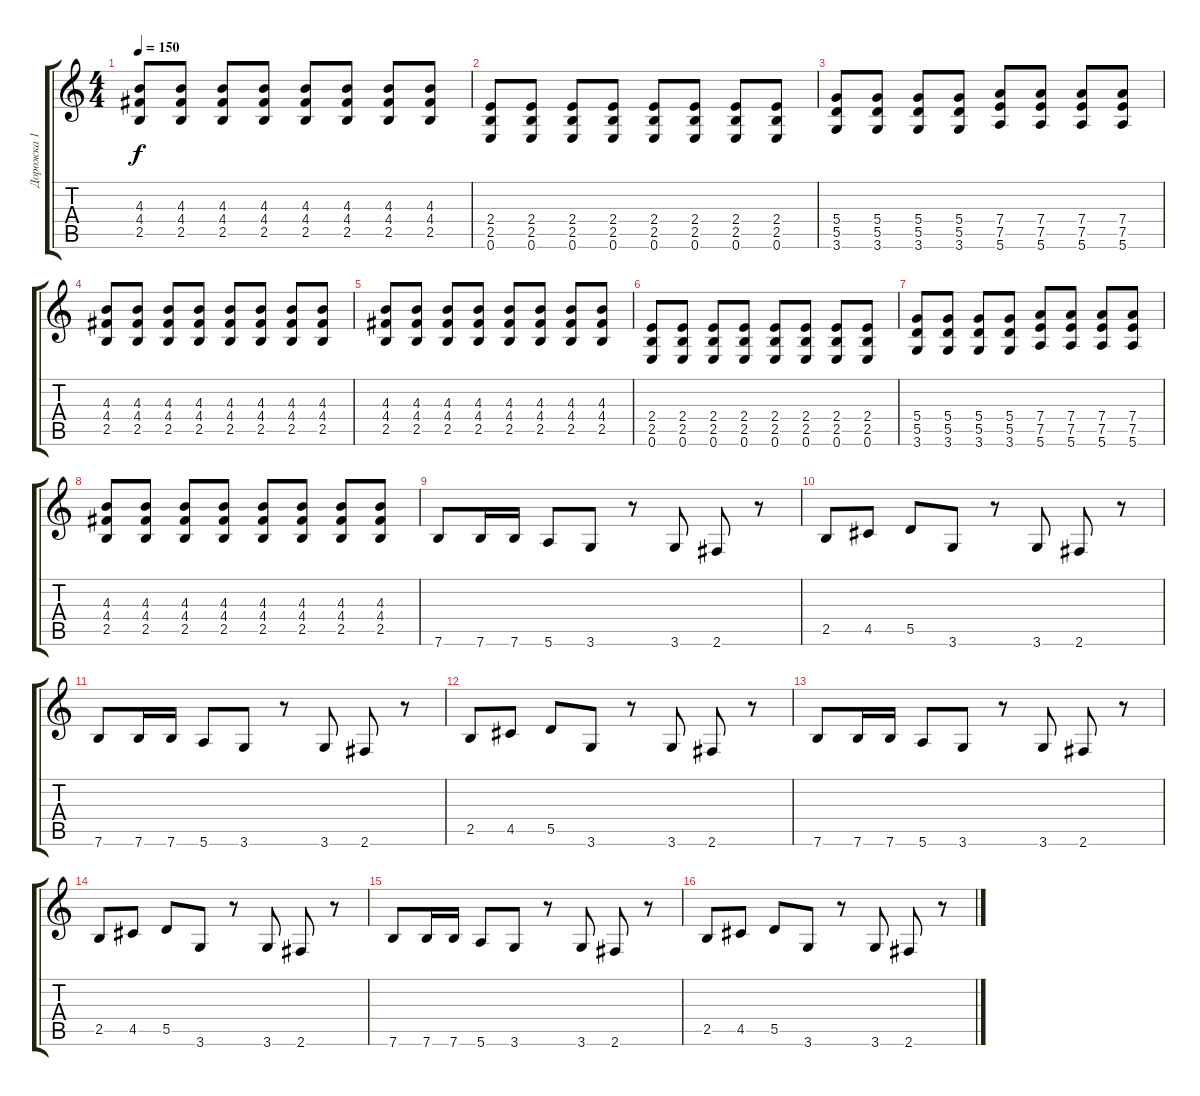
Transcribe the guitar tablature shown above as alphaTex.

\track ("Дорожка 1" "Дорожка 1") {instrument distortionguitar}
\staff {score tabs}
\tuning (E4 B3 G3 D3 A2 E2) {hide}
\ts (4 4)
\tempo 150
\clef g2
\ks c
(4.3 4.4 2.5).8{dy f} (4.3 4.4 2.5).8 (4.3 4.4 2.5).8 (4.3 4.4 2.5).8 (4.3 4.4 2.5).8 (4.3 4.4 2.5).8 (4.3 4.4 2.5).8 (4.3 4.4 2.5).8 |
(2.4 2.5 0.6).8 (2.4 2.5 0.6).8 (2.4 2.5 0.6).8 (2.4 2.5 0.6).8 (2.4 2.5 0.6).8 (2.4 2.5 0.6).8 (2.4 2.5 0.6).8 (2.4 2.5 0.6).8 |
(5.4 5.5 3.6).8 (5.4 5.5 3.6).8 (5.4 5.5 3.6).8 (5.4 5.5 3.6).8 (7.4 7.5 5.6).8 (7.4 7.5 5.6).8 (7.4 7.5 5.6).8 (7.4 7.5 5.6).8 |
(4.3 4.4 2.5).8 (4.3 4.4 2.5).8 (4.3 4.4 2.5).8 (4.3 4.4 2.5).8 (4.3 4.4 2.5).8 (4.3 4.4 2.5).8 (4.3 4.4 2.5).8 (4.3 4.4 2.5).8 |
(4.3 4.4 2.5).8 (4.3 4.4 2.5).8 (4.3 4.4 2.5).8 (4.3 4.4 2.5).8 (4.3 4.4 2.5).8 (4.3 4.4 2.5).8 (4.3 4.4 2.5).8 (4.3 4.4 2.5).8 |
(2.4 2.5 0.6).8 (2.4 2.5 0.6).8 (2.4 2.5 0.6).8 (2.4 2.5 0.6).8 (2.4 2.5 0.6).8 (2.4 2.5 0.6).8 (2.4 2.5 0.6).8 (2.4 2.5 0.6).8 |
(5.4 5.5 3.6).8 (5.4 5.5 3.6).8 (5.4 5.5 3.6).8 (5.4 5.5 3.6).8 (7.4 7.5 5.6).8 (7.4 7.5 5.6).8 (7.4 7.5 5.6).8 (7.4 7.5 5.6).8 |
(4.3 4.4 2.5).8 (4.3 4.4 2.5).8 (4.3 4.4 2.5).8 (4.3 4.4 2.5).8 (4.3 4.4 2.5).8 (4.3 4.4 2.5).8 (4.3 4.4 2.5).8 (4.3 4.4 2.5).8 |
7.6.8 7.6.16 7.6.16 5.6.8 3.6.8 r.8 3.6.8 2.6.8 r.8 |
2.5.8 4.5.8 5.5.8 3.6.8 r.8 3.6.8 2.6.8 r.8 |
7.6.8 7.6.16 7.6.16 5.6.8 3.6.8 r.8 3.6.8 2.6.8 r.8 |
2.5.8 4.5.8 5.5.8 3.6.8 r.8 3.6.8 2.6.8 r.8 |
7.6.8 7.6.16 7.6.16 5.6.8 3.6.8 r.8 3.6.8 2.6.8 r.8 |
2.5.8 4.5.8 5.5.8 3.6.8 r.8 3.6.8 2.6.8 r.8 |
7.6.8 7.6.16 7.6.16 5.6.8 3.6.8 r.8 3.6.8 2.6.8 r.8 |
2.5.8 4.5.8 5.5.8 3.6.8 r.8 3.6.8 2.6.8 r.8
